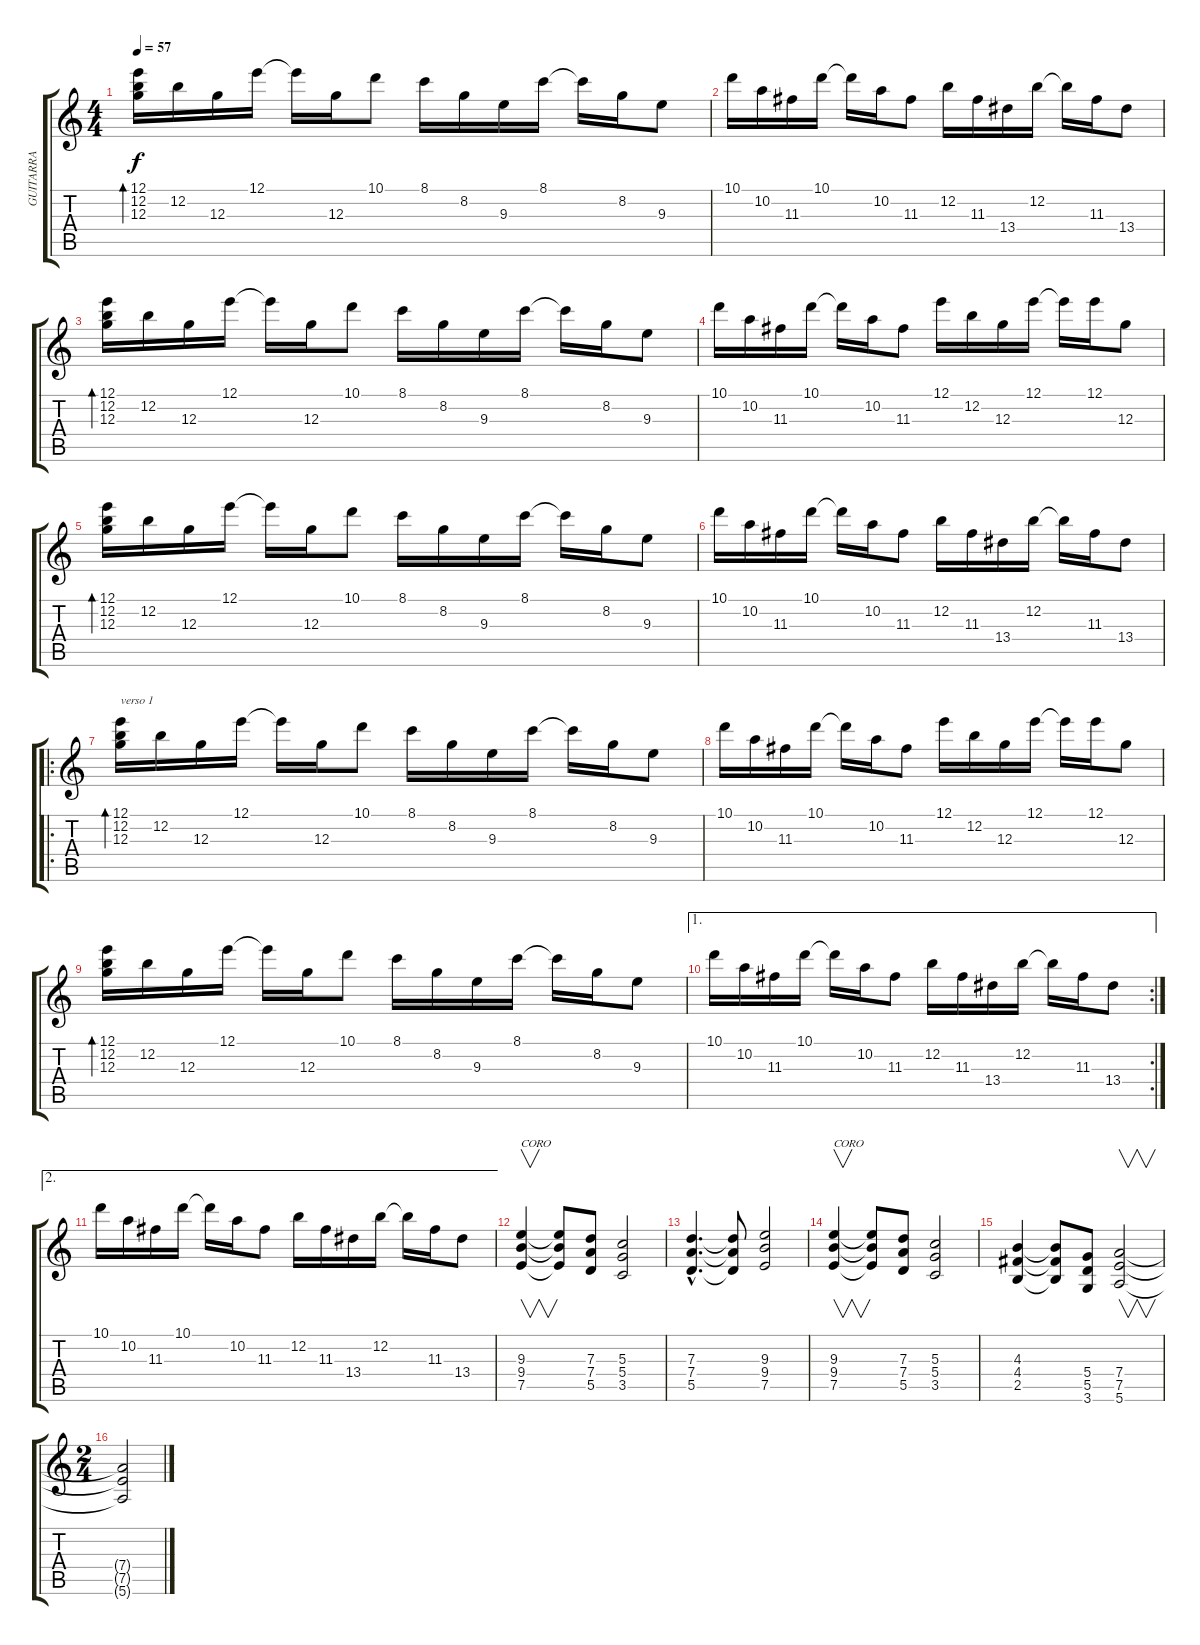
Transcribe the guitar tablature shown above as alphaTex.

\track ("GUITARRA   1" "GUITARRA  ") {instrument electricguitarclean}
\staff {score tabs}
\tuning (E4 B3 G3 D3 A2 E2) {hide}
\ts (4 4)
\tempo 57
\clef g2
\ks c
(12.1 12.2 12.3).16{bd 240 dy f instrument electricguitarclean} 12.2.16 12.3.16 12.1.16 12.1{t}.16 12.3.16 10.1.8 8.1.16 8.2.16 9.3.16 8.1.16 8.1{t}.16 8.2.16 9.3.8 |
10.1.16 10.2.16 11.3.16 10.1.16 10.1{t}.16 10.2.16 11.3.8 12.2.16 11.3.16 13.4.16 12.2.16 12.2{t}.16 11.3.16 13.4.8 |
(12.1 12.2 12.3).16{bd 240} 12.2.16 12.3.16 12.1.16 12.1{t}.16 12.3.16 10.1.8 8.1.16 8.2.16 9.3.16 8.1.16 8.1{t}.16 8.2.16 9.3.8 |
10.1.16 10.2.16 11.3.16 10.1.16 10.1{t}.16 10.2.16 11.3.8 12.1.16 12.2.16 12.3.16 12.1.16 12.1{t}.16 12.1.16 12.3.8 |
(12.1 12.2 12.3).16{bd 240} 12.2.16 12.3.16 12.1.16 12.1{t}.16 12.3.16 10.1.8 8.1.16 8.2.16 9.3.16 8.1.16 8.1{t}.16 8.2.16 9.3.8 |
10.1.16 10.2.16 11.3.16 10.1.16 10.1{t}.16 10.2.16 11.3.8 12.2.16 11.3.16 13.4.16 12.2.16 12.2{t}.16 11.3.16 13.4.8 |
\ro
(12.1 12.2 12.3).16{bd 240 txt "verso 1 "} 12.2.16 12.3.16 12.1.16 12.1{t}.16 12.3.16 10.1.8 8.1.16 8.2.16 9.3.16 8.1.16 8.1{t}.16 8.2.16 9.3.8 |
10.1.16 10.2.16 11.3.16 10.1.16 10.1{t}.16 10.2.16 11.3.8 12.1.16 12.2.16 12.3.16 12.1.16 12.1{t}.16 12.1.16 12.3.8 |
(12.1 12.2 12.3).16{bd 240} 12.2.16 12.3.16 12.1.16 12.1{t}.16 12.3.16 10.1.8 8.1.16 8.2.16 9.3.16 8.1.16 8.1{t}.16 8.2.16 9.3.8 |
\ae 1
\rc 2
10.1.16 10.2.16 11.3.16 10.1.16 10.1{t}.16 10.2.16 11.3.8 12.2.16 11.3.16 13.4.16 12.2.16 12.2{t}.16 11.3.16 13.4.8 |
\ae 2
10.1.16 10.2.16 11.3.16 10.1.16 10.1{t}.16 10.2.16 11.3.8 12.2.16 11.3.16 13.4.16 12.2.16 12.2{t}.16 11.3.16 13.4.8 |
(9.3 9.4 7.5).4{v txt "CORO" volume 13 instrument overdrivenguitar} (9.3{t} 9.4{t} 7.5{t}).8 (7.3 7.4 5.5).8 (5.3 5.4 3.5).2 |
(7.3{hac} 7.4{hac} 5.5{hac}).4{d} (7.3{t} 7.4{t} 5.5{t}).8 (9.3 9.4 7.5).2 |
(9.3 9.4 7.5).4{v txt "CORO" volume 13 instrument overdrivenguitar} (9.3{t} 9.4{t} 7.5{t}).8 (7.3 7.4 5.5).8 (5.3 5.4 3.5).2 |
(4.3 4.4 2.5).4 (4.3{t} 4.4{t} 2.5{t}).8 (5.4 5.5 3.6).8 (7.4 7.5 5.6).2{v} |
\ts (2 4)
(7.4{t} 7.5{t} 5.6{t}).2
